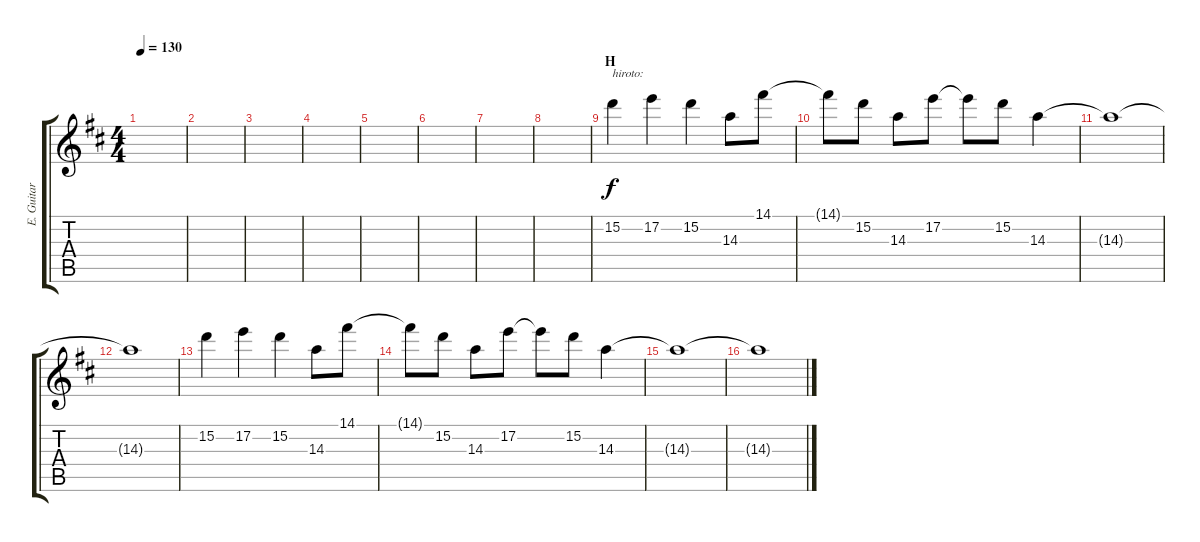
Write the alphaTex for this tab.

\track ("E. Guitar III" "E. Guitar ") {instrument electricguitarclean}
\staff {score tabs}
\tuning (E4 B3 G3 D3 A2 E2) {hide}
\ts (4 4)
\tempo 130
\clef g2
\ks d
|
|
|
|
|
|
|
|
\section ("" "H")
15.2.4{txt "hiroto:" volume 13} 17.2.4 15.2.4 14.3.8 14.1.8 |
14.1{t}.8 15.2.8 14.3.8 17.2.8 17.2{t}.8 15.2.8 14.3.4 |
14.3{t}.1 |
14.3{t}.1 |
15.2.4 17.2.4 15.2.4 14.3.8 14.1.8 |
14.1{t}.8 15.2.8 14.3.8 17.2.8 17.2{t}.8 15.2.8 14.3.4 |
14.3{t}.1 |
14.3{t}.1
